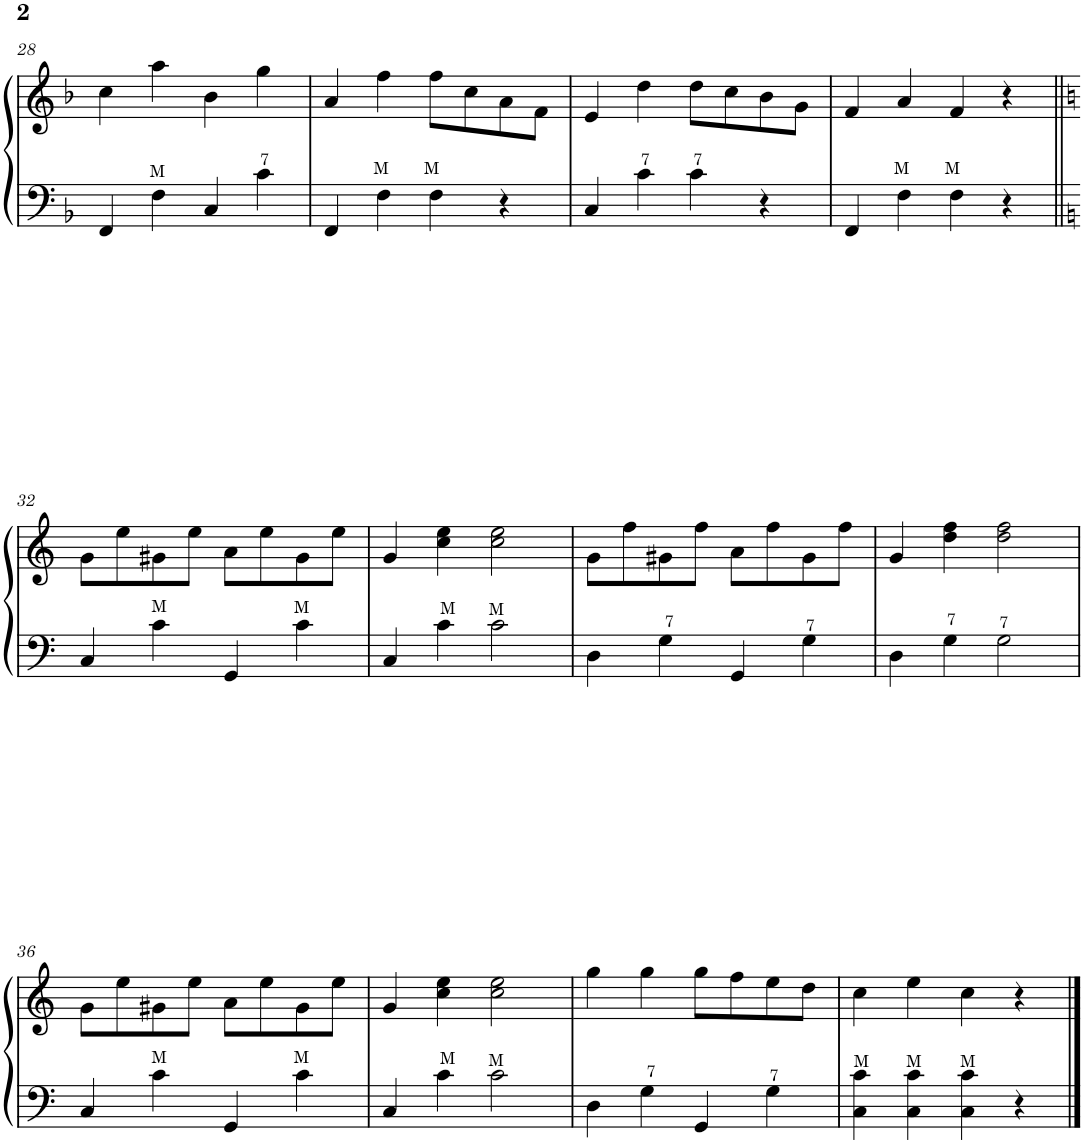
**kern	**kern
*part1	*part1
*staff2	*staff1
*I"Accordion	*
*I'Acc.	*
!!LO:PB:g=z
*clefF4	*clefG2
*k[b-]	*k[b-]
*M2/2	*M2/2
*met(c|)	*met(c|)
=28	=28
4FF/	4cc\
4F\	4aa\
4C/	4b-\
4c\	4gg\
=29	=29
4FF/	4a/
4F\	4ff\
4F\	8ff\L
.	8cc\
4r	8a\
.	8f\J
=30	=30
4C/	4e/
4c\	4dd\
4c\	8dd\L
.	8cc\
4r	8b-\
.	8g\J
=31	=31
4FF/	4f/
4F\	4a/
4F\	4f/
4r	4r
!!LO:LB:g=z
=32||	=32||
*k[]	*k[]
4C/	8g\L
.	8ee\
4c\	8g#X\
.	8ee\J
4GG/	8a\L
.	8ee\
4c\	8g#\
.	8ee\J
=33	=33
4C/	4g/
4c\	4cc\ 4ee\
2c\	2cc\ 2ee\
=34	=34
4D\	8g\L
.	8ff\
4G\	8g#X\
.	8ff\J
4GG/	8a\L
.	8ff\
4G\	8g#\
.	8ff\J
=35	=35
4D\	4g/
4G\	4dd\ 4ff\
2G\	2dd\ 2ff\
!!LO:LB:g=z
=36	=36
4C/	8g\L
.	8ee\
4c\	8g#X\
.	8ee\J
4GG/	8a\L
.	8ee\
4c\	8g#\
.	8ee\J
=37	=37
4C/	4g/
4c\	4cc\ 4ee\
2c\	2cc\ 2ee\
=38	=38
4D\	4gg\
4G\	4gg\
4GG/	8gg\L
.	8ff\
4G\	8ee\
.	8dd\J
=39	=39
4C\ 4c\	4cc\
4C\ 4c\	4ee\
4C\ 4c\	4cc\
4r	4r
==	==
*-	*-
